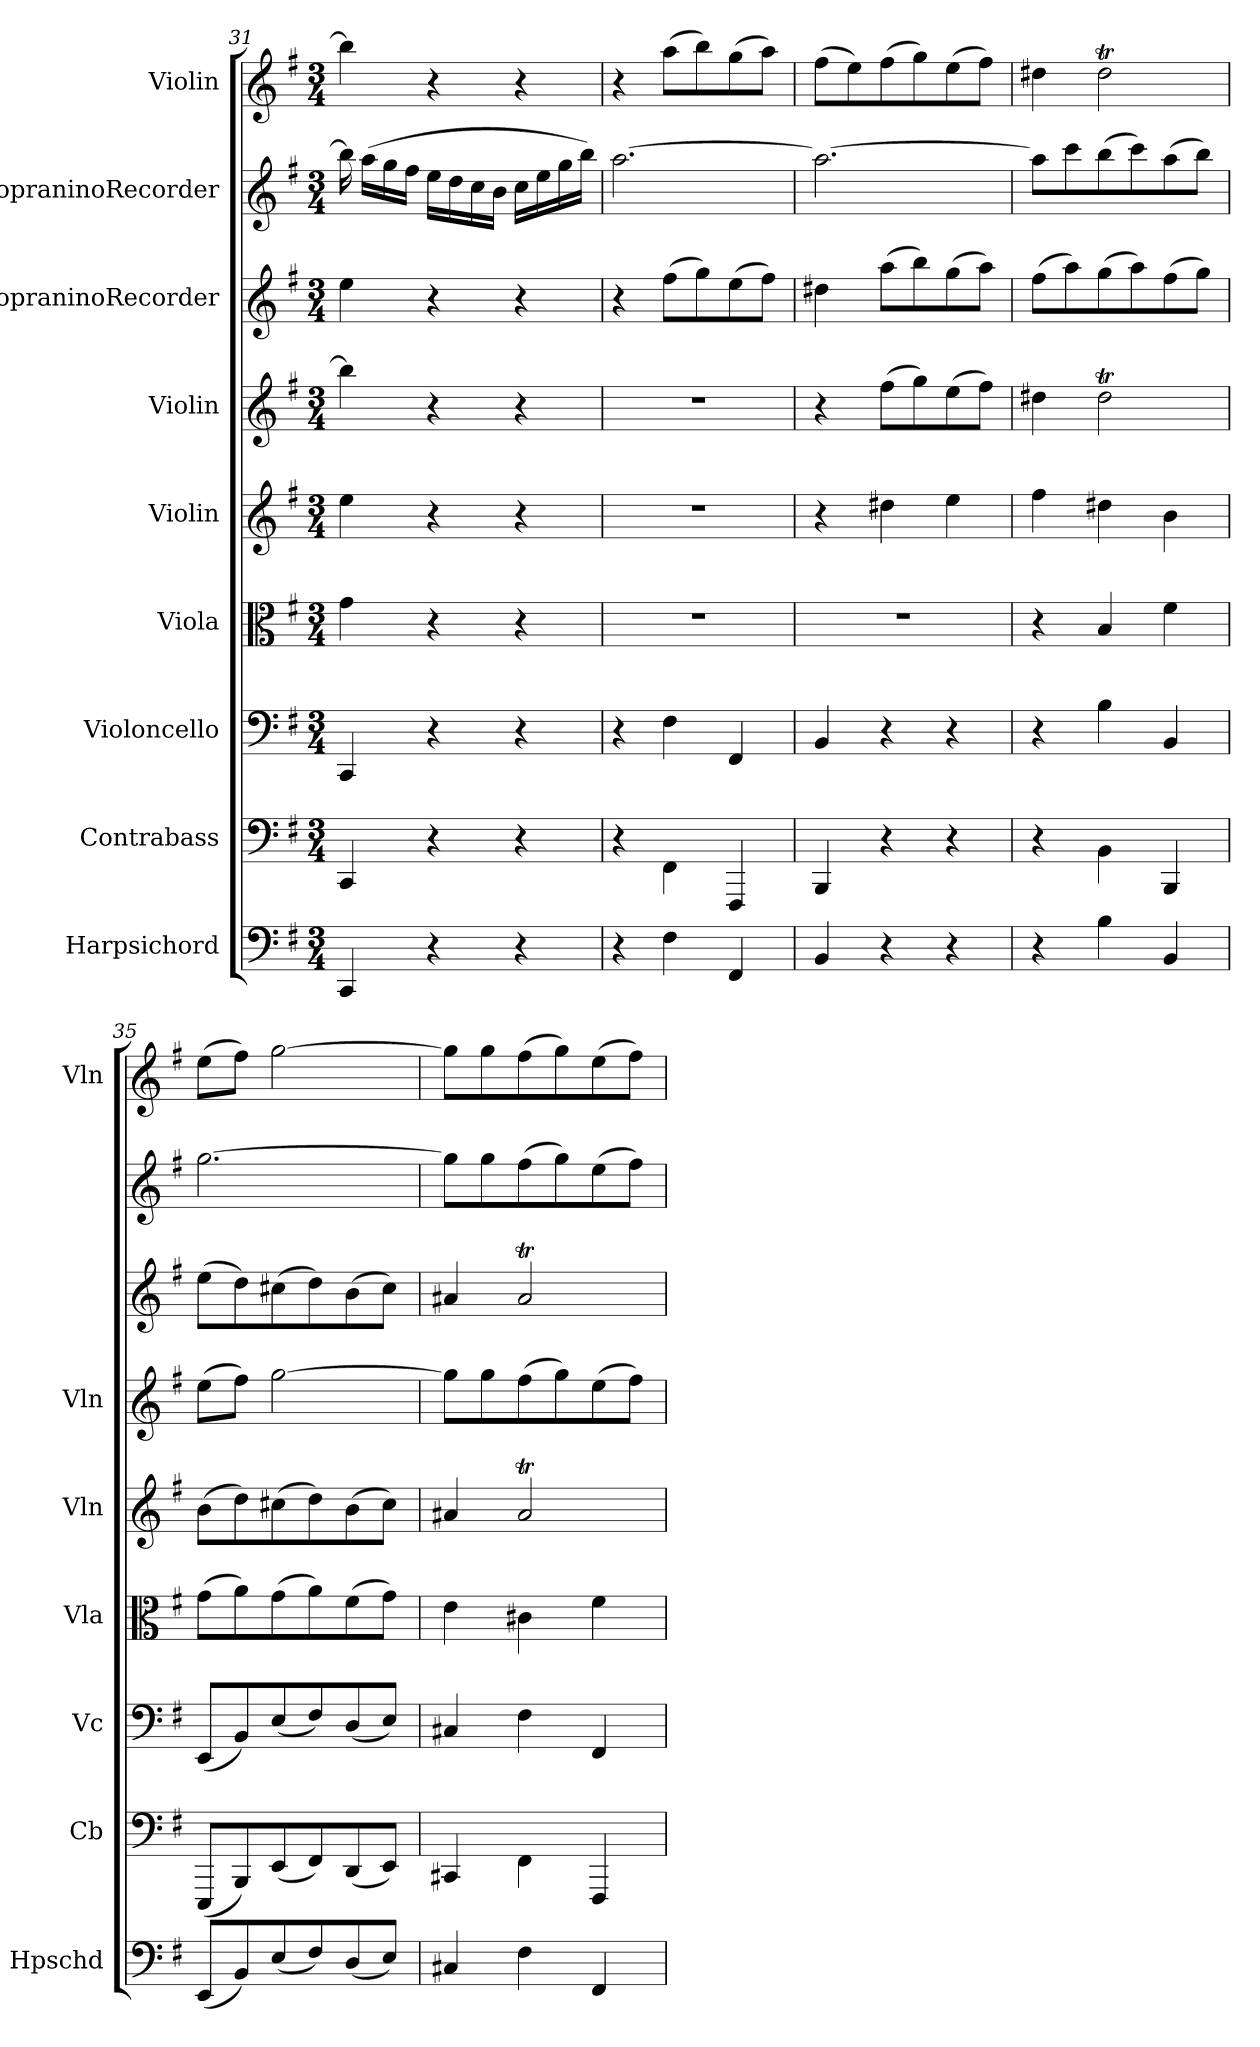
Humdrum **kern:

**kern	**kern	**kern	**kern	**kern	**kern	**kern	**kern	**kern
*part9	*part8	*part7	*part6	*part5	*part4	*part3	*part2	*part1
*staff9	*staff8	*staff7	*staff6	*staff5	*staff4	*staff3	*staff2	*staff1
*I"Harpsichord	*I"Contrabass	*I"Violoncello	*I"Viola	*I"Violin	*I"Violin	*I"SopraninoRecorder	*I"SopraninoRecorder	*I"Violin
*I'Hpschd	*I'Cb	*I'Vc	*I'Vla	*I'Vln	*I'Vln	*	*	*I'Vln
*clefF4	*clefF4	*clefF4	*clefC3	*clefG2	*clefG2	*clefG2	*clefG2	*clefG2
*k[f#]	*k[f#]	*k[f#]	*k[f#]	*k[f#]	*k[f#]	*k[f#]	*k[f#]	*k[f#]
*e:	*e:	*e:	*e:	*e:	*e:	*e:	*e:	*e:
*M3/4	*M3/4	*M3/4	*M3/4	*M3/4	*M3/4	*M3/4	*M3/4	*M3/4
=31	=31	=31	=31	=31	=31	=31	=31	=31
4CC/	4CC/	4CC/	4g\	4ee\	4bb\]	4ee\	16bb\]	4bb\]
.	.	.	.	.	.	.	(16aa\LL	.
.	.	.	.	.	.	.	16gg\	.
.	.	.	.	.	.	.	16ff#\JJ	.
4r	4r	4r	4r	4r	4r	4r	16ee\LL	4r
.	.	.	.	.	.	.	16dd\	.
.	.	.	.	.	.	.	16cc\	.
.	.	.	.	.	.	.	16b\JJ	.
4r	4r	4r	4r	4r	4r	4r	16cc\LL	4r
.	.	.	.	.	.	.	16ee\	.
.	.	.	.	.	.	.	16gg\	.
.	.	.	.	.	.	.	16bb\JJ)	.
=32	=32	=32	=32	=32	=32	=32	=32	=32
4r	4r	4r	2.r	2.r	2.r	4r	[2.aa\	4r
4F#\	4FF#\	4F#\	.	.	.	(8ff#\L	.	(8aa\L
.	.	.	.	.	.	8gg\)	.	8bb\)
4FF#/	4FFF#/	4FF#/	.	.	.	(8ee\	.	(8gg\
.	.	.	.	.	.	8ff#\J)	.	8aa\J)
=33	=33	=33	=33	=33	=33	=33	=33	=33
4BB/	4BBB/	4BB/	2.r	4r	4r	4dd#X\	2.aa\_	(8ff#\L
.	.	.	.	.	.	.	.	8ee\)
4r	4r	4r	.	4dd#X\	(8ff#\L	(8aa\L	.	(8ff#\
.	.	.	.	.	8gg\)	8bb\)	.	8gg\)
4r	4r	4r	.	4ee\	(8ee\	(8gg\	.	(8ee\
.	.	.	.	.	8ff#\J)	8aa\J)	.	8ff#\J)
=34	=34	=34	=34	=34	=34	=34	=34	=34
4r	4r	4r	4r	4ff#\	4dd#X\	(8ff#\L	8aa\L]	4dd#X\
.	.	.	.	.	.	8aa\)	8ccc\	.
4B\	4BB\	4B\	4B/	4dd#X\	2dd#t\	(8gg\	(8bb\	2dd#t\
.	.	.	.	.	.	8aa\)	8ccc\)	.
4BB/	4BBB/	4BB/	4f#\	4b\	.	(8ff#\	(8aa\	.
.	.	.	.	.	.	8gg\J)	8bb\J)	.
=35	=35	=35	=35	=35	=35	=35	=35	=35
(8EE/L	(8EEE/L	(8EE/L	(8g\L	(8b\L	(8ee\L	(8ee\L	[2.gg\	(8ee\L
8BB/)	8BBB/)	8BB/)	8a\)	8dd\)	8ff#\J)	8dd\)	.	8ff#\J)
(8E/	(8EE/	(8E/	(8g\	(8cc#X\	[2gg\	(8cc#X\	.	[2gg\
8F#/)	8FF#/)	8F#/)	8a\)	8dd\)	.	8dd\)	.	.
(8D/	(8DD/	(8D/	(8f#\	(8b\	.	(8b\	.	.
8E/J)	8EE/J)	8E/J)	8g\J)	8cc#\J)	.	8cc#\J)	.	.
=36	=36	=36	=36	=36	=36	=36	=36	=36
4C#X/	4CC#X/	4C#X/	4e\	4a#X/	8gg\L]	4a#X/	8gg\L]	8gg\L]
.	.	.	.	.	8gg\	.	8gg\	8gg\
4F#\	4FF#\	4F#\	4c#X\	2a#t/	(8ff#\	2a#t/	(8ff#\	(8ff#\
.	.	.	.	.	8gg\)	.	8gg\)	8gg\)
4FF#/	4FFF#/	4FF#/	4f#\	.	(8ee\	.	(8ee\	(8ee\
.	.	.	.	.	8ff#\J)	.	8ff#\J)	8ff#\J)
=	=	=	=	=	=	=	=	=
*-	*-	*-	*-	*-	*-	*-	*-	*-
